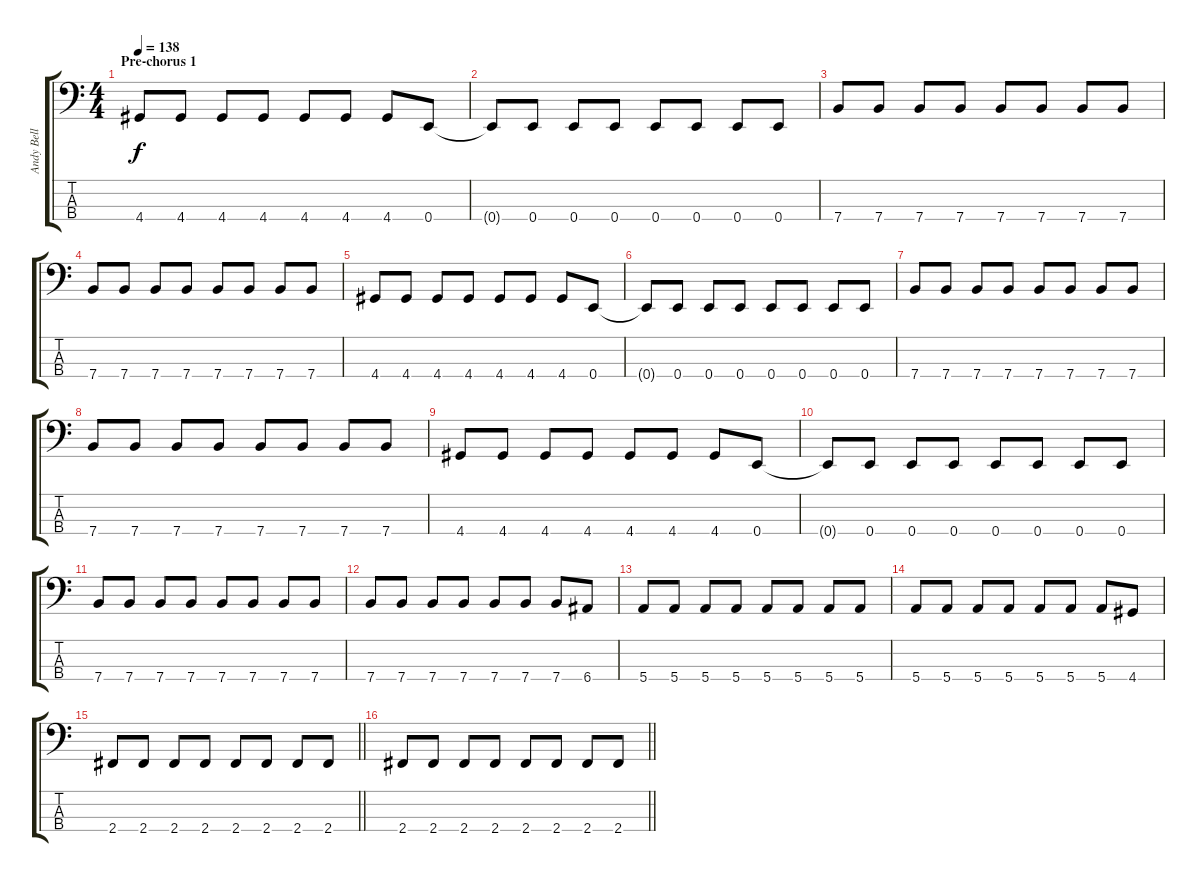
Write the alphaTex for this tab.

\track ("Andy Bell" "Andy Bell") {instrument electricbasspick}
\staff {score tabs}
\tuning (G2 D2 A1 E1) {hide}
\ts (4 4)
\section ("" "Pre-chorus 1")
\tempo 138
\clef f4
\ks c
4.4.8{dy f} 4.4.8 4.4.8 4.4.8 4.4.8 4.4.8 4.4.8 0.4.8 |
0.4{t}.8 0.4.8 0.4.8 0.4.8 0.4.8 0.4.8 0.4.8 0.4.8 |
7.4.8 7.4.8 7.4.8 7.4.8 7.4.8 7.4.8 7.4.8 7.4.8 |
7.4.8 7.4.8 7.4.8 7.4.8 7.4.8 7.4.8 7.4.8 7.4.8 |
4.4.8 4.4.8 4.4.8 4.4.8 4.4.8 4.4.8 4.4.8 0.4.8 |
0.4{t}.8 0.4.8 0.4.8 0.4.8 0.4.8 0.4.8 0.4.8 0.4.8 |
7.4.8 7.4.8 7.4.8 7.4.8 7.4.8 7.4.8 7.4.8 7.4.8 |
7.4.8 7.4.8 7.4.8 7.4.8 7.4.8 7.4.8 7.4.8 7.4.8 |
4.4.8 4.4.8 4.4.8 4.4.8 4.4.8 4.4.8 4.4.8 0.4.8 |
0.4{t}.8 0.4.8 0.4.8 0.4.8 0.4.8 0.4.8 0.4.8 0.4.8 |
7.4.8 7.4.8 7.4.8 7.4.8 7.4.8 7.4.8 7.4.8 7.4.8 |
7.4.8 7.4.8 7.4.8 7.4.8 7.4.8 7.4.8 7.4.8 6.4.8 |
5.4.8 5.4.8 5.4.8 5.4.8 5.4.8 5.4.8 5.4.8 5.4.8 |
5.4.8 5.4.8 5.4.8 5.4.8 5.4.8 5.4.8 5.4.8 4.4.8 |
\barLineRight lightlight
2.4.8 2.4.8 2.4.8 2.4.8 2.4.8 2.4.8 2.4.8 2.4.8 |
\barLineRight lightlight
2.4.8 2.4.8 2.4.8 2.4.8 2.4.8 2.4.8 2.4.8 2.4.8
